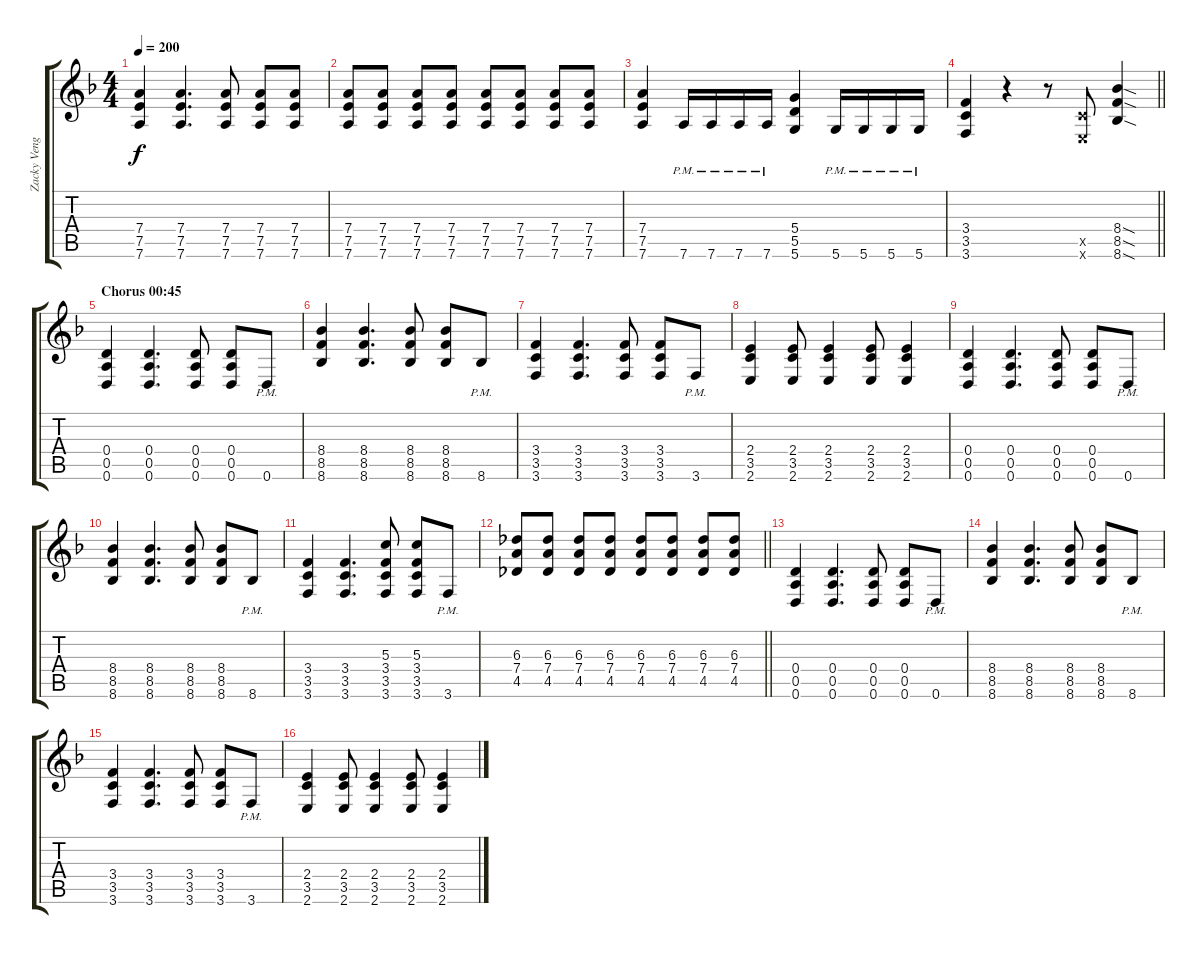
\track ("Zacky Vengeance (Rhythm) II" "Zacky Veng") {instrument distortionguitar}
\staff {score tabs}
\tuning (E4 B3 G3 D3 A2 D2) {hide}
\ts (4 4)
\tempo 200
\clef g2
\ks f
(7.4 7.5 7.6).4{dy f} (7.4 7.5 7.6).4{d} (7.4 7.5 7.6).8 (7.4 7.5 7.6).8 (7.4 7.5 7.6).8 |
(7.4 7.5 7.6).8 (7.4 7.5 7.6).8 (7.4 7.5 7.6).8 (7.4 7.5 7.6).8 (7.4 7.5 7.6).8 (7.4 7.5 7.6).8 (7.4 7.5 7.6).8 (7.4 7.5 7.6).8 |
(7.4 7.5 7.6).4 7.6{pm}.16 7.6{pm}.16 7.6{pm}.16 7.6{pm}.16 (5.4 5.5 5.6).4 5.6{pm}.16 5.6{pm}.16 5.6{pm}.16 5.6{pm}.16 |
\barLineRight lightlight
(3.4 3.5 3.6).4 r.4 r.8 (3.5{x} 2.6{x}).8 (8.4{sod} 8.5{sod} 8.6{sod}).4 |
\section ("" "Chorus 00:45")
(0.4 0.5 0.6).4 (0.4 0.5 0.6).4{d} (0.4 0.5 0.6).8 (0.4 0.5 0.6).8 0.6{pm}.8 |
(8.4 8.5 8.6).4 (8.4 8.5 8.6).4{d} (8.4 8.5 8.6).8 (8.4 8.5 8.6).8 8.6{pm}.8 |
(3.4 3.5 3.6).4 (3.4 3.5 3.6).4{d} (3.4 3.5 3.6).8 (3.4 3.5 3.6).8 3.6{pm}.8 |
(2.4 3.5 2.6).4 (2.4 3.5 2.6).8 (2.4 3.5 2.6).4 (2.4 3.5 2.6).8 (2.4 3.5 2.6).4 |
(0.4 0.5 0.6).4 (0.4 0.5 0.6).4{d} (0.4 0.5 0.6).8 (0.4 0.5 0.6).8 0.6{pm}.8 |
(8.4 8.5 8.6).4 (8.4 8.5 8.6).4{d} (8.4 8.5 8.6).8 (8.4 8.5 8.6).8 8.6{pm}.8 |
(3.4 3.5 3.6).4 (3.4 3.5 3.6).4{d} (5.3 3.4 3.5 3.6).8 (5.3 3.4 3.5 3.6).8 3.6{pm}.8 |
\barLineRight lightlight
(6.3 7.4 4.5).8 (6.3 7.4 4.5).8 (6.3 7.4 4.5).8 (6.3 7.4 4.5).8 (6.3 7.4 4.5).8 (6.3 7.4 4.5).8 (6.3 7.4 4.5).8 (6.3 7.4 4.5).8 |
\section ("" "")
(0.4 0.5 0.6).4 (0.4 0.5 0.6).4{d} (0.4 0.5 0.6).8 (0.4 0.5 0.6).8 0.6{pm}.8 |
(8.4 8.5 8.6).4 (8.4 8.5 8.6).4{d} (8.4 8.5 8.6).8 (8.4 8.5 8.6).8 8.6{pm}.8 |
(3.4 3.5 3.6).4 (3.4 3.5 3.6).4{d} (3.4 3.5 3.6).8 (3.4 3.5 3.6).8 3.6{pm}.8 |
(2.4 3.5 2.6).4 (2.4 3.5 2.6).8 (2.4 3.5 2.6).4 (2.4 3.5 2.6).8 (2.4 3.5 2.6).4
